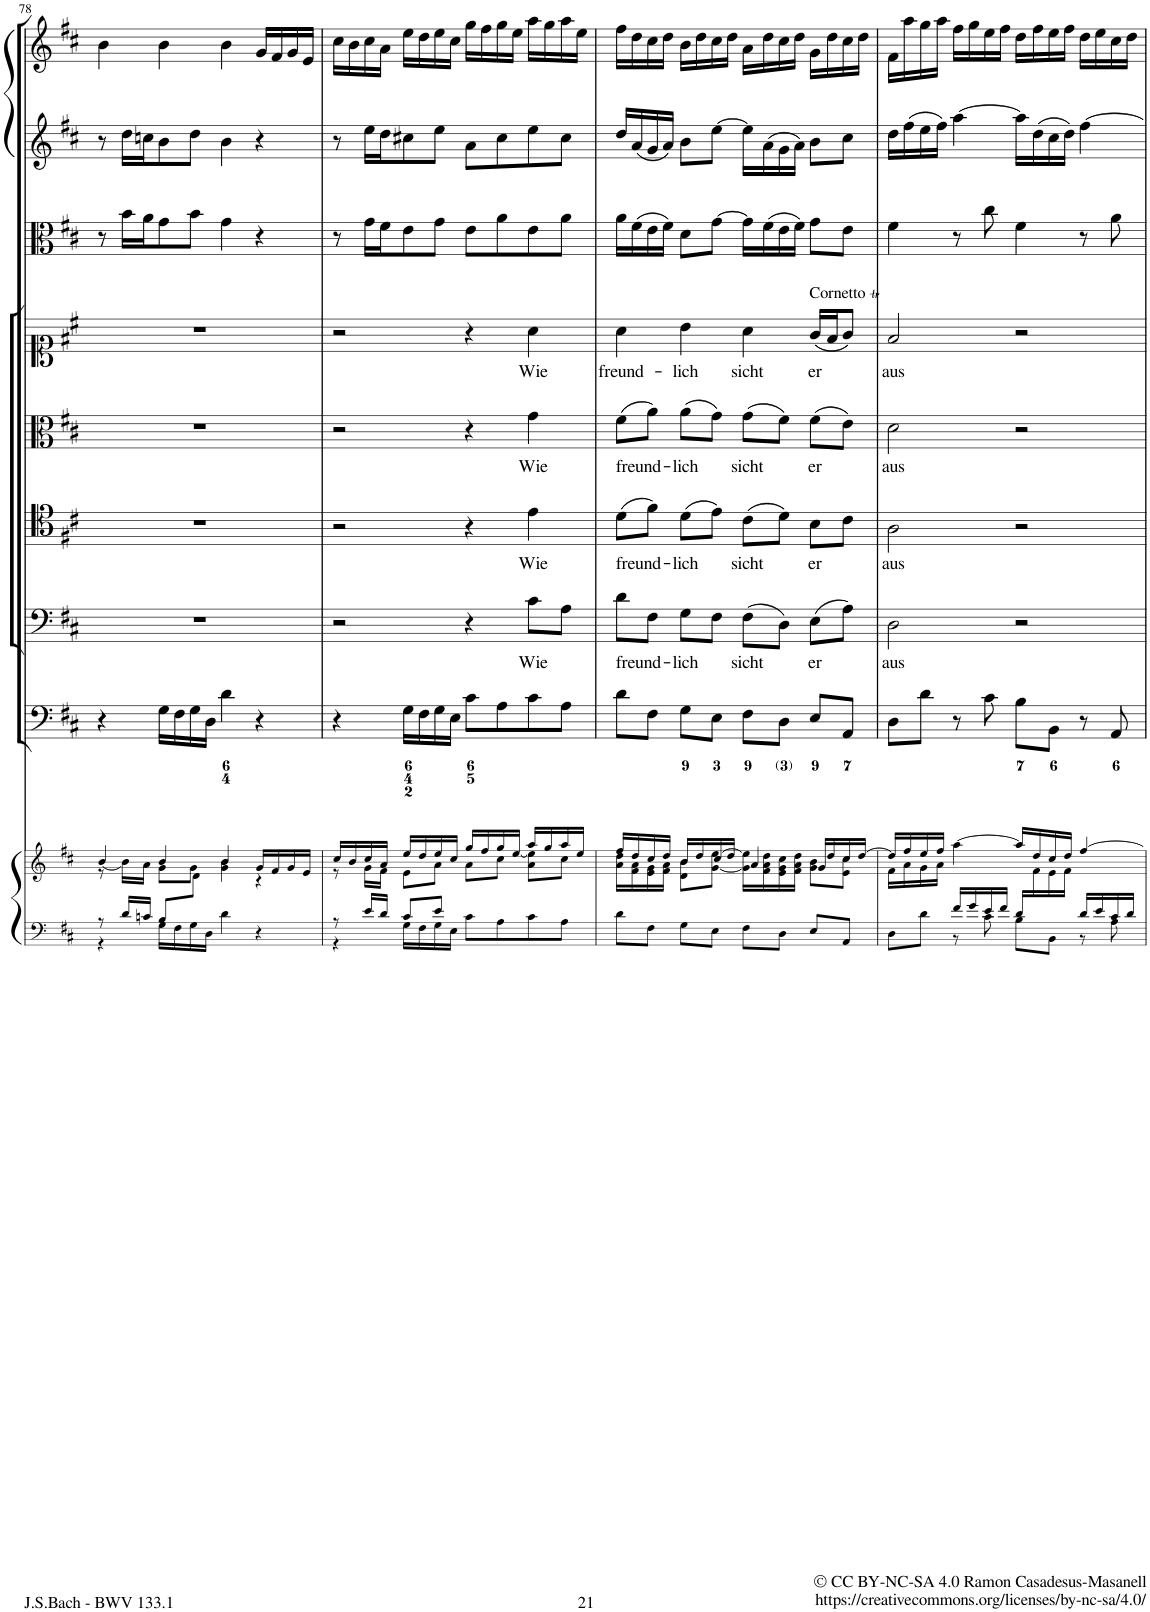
**kern	**kern	**kern	**kern	**text	**kern	**text	**kern	**text	**kern	**text	**kern	**kern	**kern
*part9	*part9	*part8	*part7	*part7	*part6	*part6	*part5	*part5	*part4	*part4	*part3	*part2	*part1
*staff10	*staff9	*staff8	*staff7	*staff7	*staff6	*staff6	*staff5	*staff5	*staff4	*staff4	*staff3	*staff2	*staff1
*I"Piano reduction	*	*I"Continuo	*I"Basso	*	*I"Tenore	*	*I"Alto	*	*I"Soprano Cornetto col Soprano	*	*I"Viola Oboe d'amore II colla Viola	*I"Violino II Oboe d'amore I col Violino II	*I"Violino I
*I'Pno	*	*	*	*	*	*	*	*	*	*	*I'Vla	*I'Vln	*I'Vln
!!LO:PB:g=z
*clefF4	*clefG2	*clefF4	*clefF4	*	*clefC4	*	*clefC3	*	*clefC1	*	*clefC3	*clefG2	*clefG2
*k[f#c#]	*k[f#c#]	*k[f#c#]	*k[f#c#]	*	*k[f#c#]	*	*k[f#c#]	*	*k[f#c#]	*	*k[f#c#]	*k[f#c#]	*k[f#c#]
*M2/2	*M2/2	*M2/2	*M2/2	*	*M2/2	*	*M2/2	*	*M2/2	*	*M2/2	*M2/2	*M2/2
*met(c|)	*met(c|)	*met(c|)	*met(c|)	*	*met(c|)	*	*met(c|)	*	*met(c|)	*	*met(c|)	*met(c|)	*met(c|)
=78	=78	=78	=78	=78	=78	=78	=78	=78	=78	=78	=78	=78	=78
*^	*^	*	*	*	*	*	*	*	*	*	*	*	*
*	*	*	*^	*	*	*	*	*	*	*	*	*	*	*	*
8r	4r	[<4b/	8r	4.ryy	4r	1r	.	1r	.	1r	.	1r	.	8r	8r	4b\
16d/LL	.	.	16b\LL]	.	.	.	.	.	.	.	.	.	.	16b\LL	16dd\LL	.
16cn/JJ	.	.	16a\JJ	.	.	.	.	.	.	.	.	.	.	16a\J	16ccn\J	.
8B/L	16G\LL	4b/	8g\L	.	16G\LL	.	.	.	.	.	.	.	.	8g\	8b\	4b\
.	16F#\	.	.	.	16F#\	.	.	.	.	.	.	.	.	.	.	.
8ryy	16G\	.	8g\J	8d\J	16G\	.	.	.	.	.	.	.	.	8b\J	8dd\J	.
.	16D\JJ	.	.	.	16D\JJ	.	.	.	.	.	.	.	.	.	.	.
4d\	2ryy	4b/	4g\ 4b\	2ryy	4d\	.	.	.	.	.	.	.	.	4g\	4b\	4b\
4r	.	16g/LL	4r	.	4r	.	.	.	.	.	.	.	.	4r	4r	16g/LL
.	.	16f#/	.	.	.	.	.	.	.	.	.	.	.	.	.	16f#/
.	.	16g/	.	.	.	.	.	.	.	.	.	.	.	.	.	16g/
.	.	16e/JJ	.	.	.	.	.	.	.	.	.	.	.	.	.	16e/JJ
*	*	*	*v	*v	*	*	*	*	*	*	*	*	*	*	*	*
=79	=79	=79	=79	=79	=79	=79	=79	=79	=79	=79	=79	=79	=79	=79	=79
8r	4r	16cc#/LL	8r	4r	2r	.	2r	.	2r	.	2r	.	8r	8r	16cc#\LL
.	.	16b/	.	.	.	.	.	.	.	.	.	.	.	.	16b\
16e/LL	.	16cc#/	16g\LL	.	.	.	.	.	.	.	.	.	16g\LL	16ee\LL	16cc#\
16d/JJ	.	16a/JJ	16f#\JJ	.	.	.	.	.	.	.	.	.	16f#\J	16dd\J	16a\JJ
8c#/L	16G\LL	16ee/LL	8e\L	16G\LL	.	.	.	.	.	.	.	.	8e\	8cc#X\	16ee\LL
.	16F#\	16dd/	.	16F#\	.	.	.	.	.	.	.	.	.	.	16dd\
8e/J	16G\	16ee/	8a\J	16G\	.	.	.	.	.	.	.	.	8g\J	8ee\J	16ee\
.	16E\JJ	16cc#/JJ	.	16E\JJ	.	.	.	.	.	.	.	.	.	.	16cc#\JJ
2ryy	8c#\L	16gg/LL	8a\L	8c#\L	4r	.	4r	.	4r	.	4r	.	8e\L	8a\L	16gg\LL
.	.	16ff#/	.	.	.	.	.	.	.	.	.	.	.	.	16ff#\
.	8A\	16gg/	8cc#\J	8A\	.	.	.	.	.	.	.	.	8a\	8cc#\	16gg\
.	.	[<16ee/JJ	.	.	.	.	.	.	.	.	.	.	.	.	16ee\JJ
!	!	!	!	!	!	!LO:LY:b	!	!LO:LY:b	!	!LO:LY:b	!	!LO:LY:b	!	!	!
.	8c#\	16aa/LL	8a\ 8ee\]L	8c#\	8c#\L	Wie	4e\	Wie	4g\	Wie	4a\	Wie	8e\	8ee\	16aa\LL
.	.	16gg/	.	.	.	.	.	.	.	.	.	.	.	.	16gg\
.	8A\J	16aa/	8cc#\J	8A\J	8A\J	.	.	.	.	.	.	.	8a\J	8cc#\J	16aa\
.	.	16ee/JJ	.	.	.	.	.	.	.	.	.	.	.	.	16ee\JJ
*v	*v	*	*	*	*	*	*	*	*	*	*	*	*	*	*
=80	=80	=80	=80	=80	=80	=80	=80	=80	=80	=80	=80	=80	=80	=80
!	!	!	!	!	!LO:LY:b	!	!LO:LY:b	!	!LO:LY:b	!	!LO:LY:b	!	!	!
8d\L	16ff#/LL	16a\ 16dd\LL	8d\L	8d\L	freund-	(8d\L	freund-	(8f#\L	freund-	4a\	freund-	16a\LL	16dd/LL	16ff#\LL
.	16dd/	16f#\ 16a\	.	.	.	.	.	.	.	.	.	(16f#\	(16a/	16dd\
8F#\J	16cc#/	16e\ 16g\	8F#\J	8F#\J	.	8f#\J)	.	8a\J)	.	.	.	16e\	16g/	16cc#\
.	16dd/JJ	16f#\ 16a\JJ	.	.	.	.	.	.	.	.	.	16f#\JJ)	16a/JJ)	16dd\JJ
!	!	!	!	!	!LO:LY:b	!	!LO:LY:b	!	!LO:LY:b	!	!LO:LY:b	!	!	!
8G\L	16b/LL	8d\ 8b\L	8G\L	8G\L	-lich	(8d\L	-lich	(8a\L	-lich	4b\	-lich	8d\L	8b\L	16b\LL
.	16dd/	.	.	.	.	.	.	.	.	.	.	.	.	16dd\
8E\J	16cc#/	[8g\ [>8ee\J	8E\J	8F#\J	.	8e\J)	.	8g\J)	.	.	.	[8g\J	[8ee\J	16cc#\
.	16dd/JJ	.	.	.	.	.	.	.	.	.	.	.	.	16dd\JJ
!	!	!	!	!	!LO:LY:b	!	!LO:LY:b	!	!LO:LY:b	!	!LO:LY:b	!	!	!
8F#\L	4a/	16g\] 16ee\]LL	8F#\L	(8F#\L	sicht	(8c#\L	sicht	(8g\L	sicht	4a\	sicht	16g\LL]	16ee\LL]	16a\LL
.	.	16f#\ 16a\ 16dd\	.	.	.	.	.	.	.	.	.	(16f#\	(16a\	16dd\
8D\J	.	16e\ 16g\ 16cc#\	8D\J	8D\J)	.	8d\J)	.	8f#\J)	.	.	.	16e\	16g\	16cc#\
.	.	16f#\ 16a\ 16dd\JJ	.	.	.	.	.	.	.	.	.	16f#\JJ)	16a\JJ)	16dd\JJ
!	!	!	!	!	!	!	!	!	!	!LO:TX:a:t=Cornetto	!	!	!	!
!	!	!	!	!	!LO:LY:b	!	!LO:LY:b	!	!LO:LY:b	!	!LO:LY:b	!	!	!
8E/L	16g/LL	8g\ 8b\L	8E/L	(8E\L	er	8B\L	er	(8f#\L	er	(16g/LL	er	8g\L	8b\L	16g\LL
.	16dd/	.	.	.	.	.	.	.	.	16f#/J	.	.	.	16dd\
8AA/J	16cc#/	8e\ 8cc#\J	8AA/J	8A\J)	.	8c#\J	.	8e\J)	.	8g/J)	.	8e\J	8cc#\J	16cc#\
.	[16dd/JJ	.	.	.	.	.	.	.	.	.	.	.	.	16dd\JJ
=81	=81	=81	=81	=81	=81	=81	=81	=81	=81	=81	=81	=81	=81	=81
*^	*	*	*	*	*	*	*	*	*	*	*	*	*	*
!	!	!	!	!	!	!LO:LY:b	!	!LO:LY:b	!	!LO:LY:b	!	!LO:LY:b	!	!	!
4ryy	8D\L	16dd/LL]	16f#\LL	8D\L	2D\	aus	2A\	aus	2d\	aus	2f#/	aus	4f#\	16dd\LL	16f#\LL
.	.	16ff#/	16a\	.	.	.	.	.	.	.	.	.	.	(16ff#\	16aa\
.	8d\J	16ee/	16g\	8d\J	.	.	.	.	.	.	.	.	.	16ee\	16gg\
.	.	16ff#/JJ	16a\JJ	.	.	.	.	.	.	.	.	.	.	16ff#\JJ)	16aa\JJ
16f#/LL	8r	[4aa\	16ryy	8r	.	.	.	.	.	.	.	.	8r	[4aa\	16ff#\LL
*	*	*v	*v	*	*	*	*	*	*	*	*	*	*	*	*
16g/	.	.	.	.	.	.	.	.	.	.	.	.	.	16gg\
16e/	8c#\	.	8c#\	.	.	.	.	.	.	.	.	8cc#\	.	16ee\
16f#/JJ	.	.	.	.	.	.	.	.	.	.	.	.	.	16ff#\JJ
16d/LL	8B\L	16aa/LL]	8B\L	2r	.	2r	.	2r	.	2r	.	4f#\	16aa\LL]	16dd\LL
*	*	*^	*	*	*	*	*	*	*	*	*	*	*	*
8.ryy	.	16dd/	16f#\	.	.	.	.	.	.	.	.	.	.	(16dd\	16ff#\
.	8BB\J	16cc#/	16e\	8BB\J	.	.	.	.	.	.	.	.	.	16cc#\	16ee\
.	.	16dd/JJ	16f#\JJ	.	.	.	.	.	.	.	.	.	.	16dd\JJ)	16ff#\JJ
16d/LL	8r	[>4ff#/	4ryy	8r	.	.	.	.	.	.	.	.	8r	[4ff#\	16dd\LL
16e/	.	.	.	.	.	.	.	.	.	.	.	.	.	.	16ee\
16c#/	8A\	.	.	8AA/	.	.	.	.	.	.	.	.	8a\	.	16cc#\
16d/JJ	.	.	.	.	.	.	.	.	.	.	.	.	.	.	16dd\JJ
*v	*v	*	*	*	*	*	*	*	*	*	*	*	*	*	*
*	*v	*v	*	*	*	*	*	*	*	*	*	*	*	*
=	=	=	=	=	=	=	=	=	=	=	=	=	=
*-	*-	*-	*-	*-	*-	*-	*-	*-	*-	*-	*-	*-	*-
